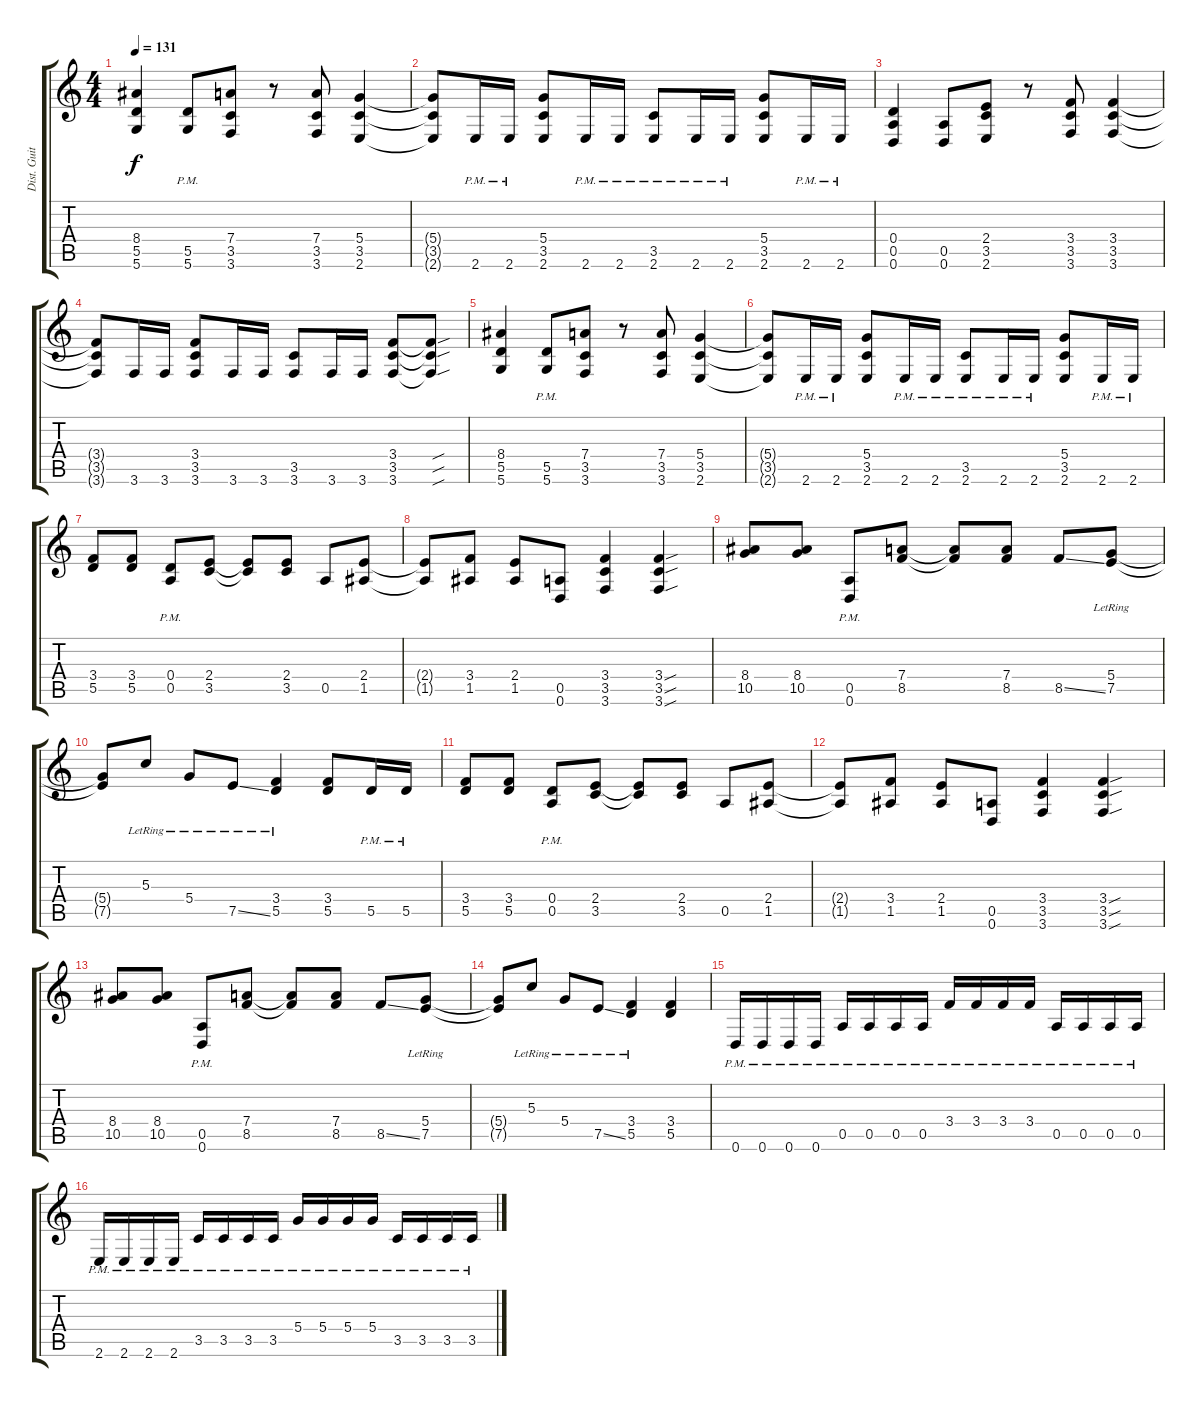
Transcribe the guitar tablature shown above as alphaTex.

\track ("Dist. Guitar 2" "Dist. Guit") {instrument distortionguitar}
\staff {score tabs}
\tuning (E4 B3 G3 D3 A2 D2) {hide}
\ts (4 4)
\tempo 131
\clef g2
\ks c
(8.4 5.5 5.6).4{dy f} (5.5{pm} 5.6{pm}).8 (7.4 3.5 3.6).8 r.8 (7.4 3.5 3.6).8 (5.4 3.5 2.6).4 |
(5.4{t} 3.5{t} 2.6{t}).8 2.6{pm}.16 2.6{pm}.16 (5.4 3.5 2.6).8 2.6{pm}.16 2.6{pm}.16 (3.5{pm} 2.6{pm}).8 2.6{pm}.16 2.6{pm}.16 (5.4 3.5 2.6).8 2.6{pm}.16 2.6{pm}.16 |
(0.4 0.5 0.6).4 (0.5 0.6).8 (2.4 3.5 2.6).8 r.8 (3.4 3.5 3.6).8 (3.4 3.5 3.6).4 |
(3.4{t} 3.5{t} 3.6{t}).8 3.6.16 3.6.16 (3.4 3.5 3.6).8 3.6.16 3.6.16 (3.5 3.6).8 3.6.16 3.6.16 (3.4 3.5 3.6).8 (3.4{sou t} 3.5{sou t} 3.6{sou t}).8 |
(8.4 5.5 5.6).4 (5.5{pm} 5.6{pm}).8 (7.4 3.5 3.6).8 r.8 (7.4 3.5 3.6).8 (5.4 3.5 2.6).4 |
(5.4{t} 3.5{t} 2.6{t}).8 2.6{pm}.16 2.6{pm}.16 (5.4 3.5 2.6).8 2.6{pm}.16 2.6{pm}.16 (3.5{pm} 2.6{pm}).8 2.6{pm}.16 2.6{pm}.16 (5.4 3.5 2.6).8 2.6{pm}.16 2.6{pm}.16 |
(3.4 5.5).8 (3.4 5.5).8 (0.4{pm} 0.5{pm}).8 (2.4 3.5).8 (2.4{t} 3.5{t}).8 (2.4 3.5).8 0.5.8 (2.4 1.5).8 |
(2.4{t} 1.5{t}).8 (3.4 1.5).8 (2.4 1.5).8 (0.5 0.6).8 (3.4 3.5 3.6).4 (3.4{sou} 3.5{sou} 3.6{sou}).4 |
(8.4 10.5).8 (8.4 10.5).8 (0.5{pm} 0.6{pm}).8 (7.4 8.5).8 (7.4{t} 8.5{t}).8 (7.4 8.5).8 8.5{ss}.8 (5.4{lr} 7.5{lr}).8 |
(5.4{t} 7.5{t}).8 5.3{lr}.8 5.4{lr}.8 7.5{ss lr}.8 (3.4{lr} 5.5{lr}).4 (3.4 5.5).8 5.5{pm}.16 5.5{pm}.16 |
(3.4 5.5).8 (3.4 5.5).8 (0.4{pm} 0.5{pm}).8 (2.4 3.5).8 (2.4{t} 3.5{t}).8 (2.4 3.5).8 0.5.8 (2.4 1.5).8 |
(2.4{t} 1.5{t}).8 (3.4 1.5).8 (2.4 1.5).8 (0.5 0.6).8 (3.4 3.5 3.6).4 (3.4{sou} 3.5{sou} 3.6{sou}).4 |
(8.4 10.5).8 (8.4 10.5).8 (0.5{pm} 0.6{pm}).8 (7.4 8.5).8 (7.4{t} 8.5{t}).8 (7.4 8.5).8 8.5{ss}.8 (5.4{lr} 7.5{lr}).8 |
(5.4{t} 7.5{t}).8 5.3{lr}.8 5.4{lr}.8 7.5{ss lr}.8 (3.4{lr} 5.5{lr}).4 (3.4 5.5).4 |
0.6{pm}.16 0.6{pm}.16 0.6{pm}.16 0.6{pm}.16 0.5{pm}.16 0.5{pm}.16 0.5{pm}.16 0.5{pm}.16 3.4{pm}.16 3.4{pm}.16 3.4{pm}.16 3.4{pm}.16 0.5{pm}.16 0.5{pm}.16 0.5{pm}.16 0.5{pm}.16 |
2.6{pm}.16 2.6{pm}.16 2.6{pm}.16 2.6{pm}.16 3.5{pm}.16 3.5{pm}.16 3.5{pm}.16 3.5{pm}.16 5.4{pm}.16 5.4{pm}.16 5.4{pm}.16 5.4{pm}.16 3.5{pm}.16 3.5{pm}.16 3.5{pm}.16 3.5{pm}.16
